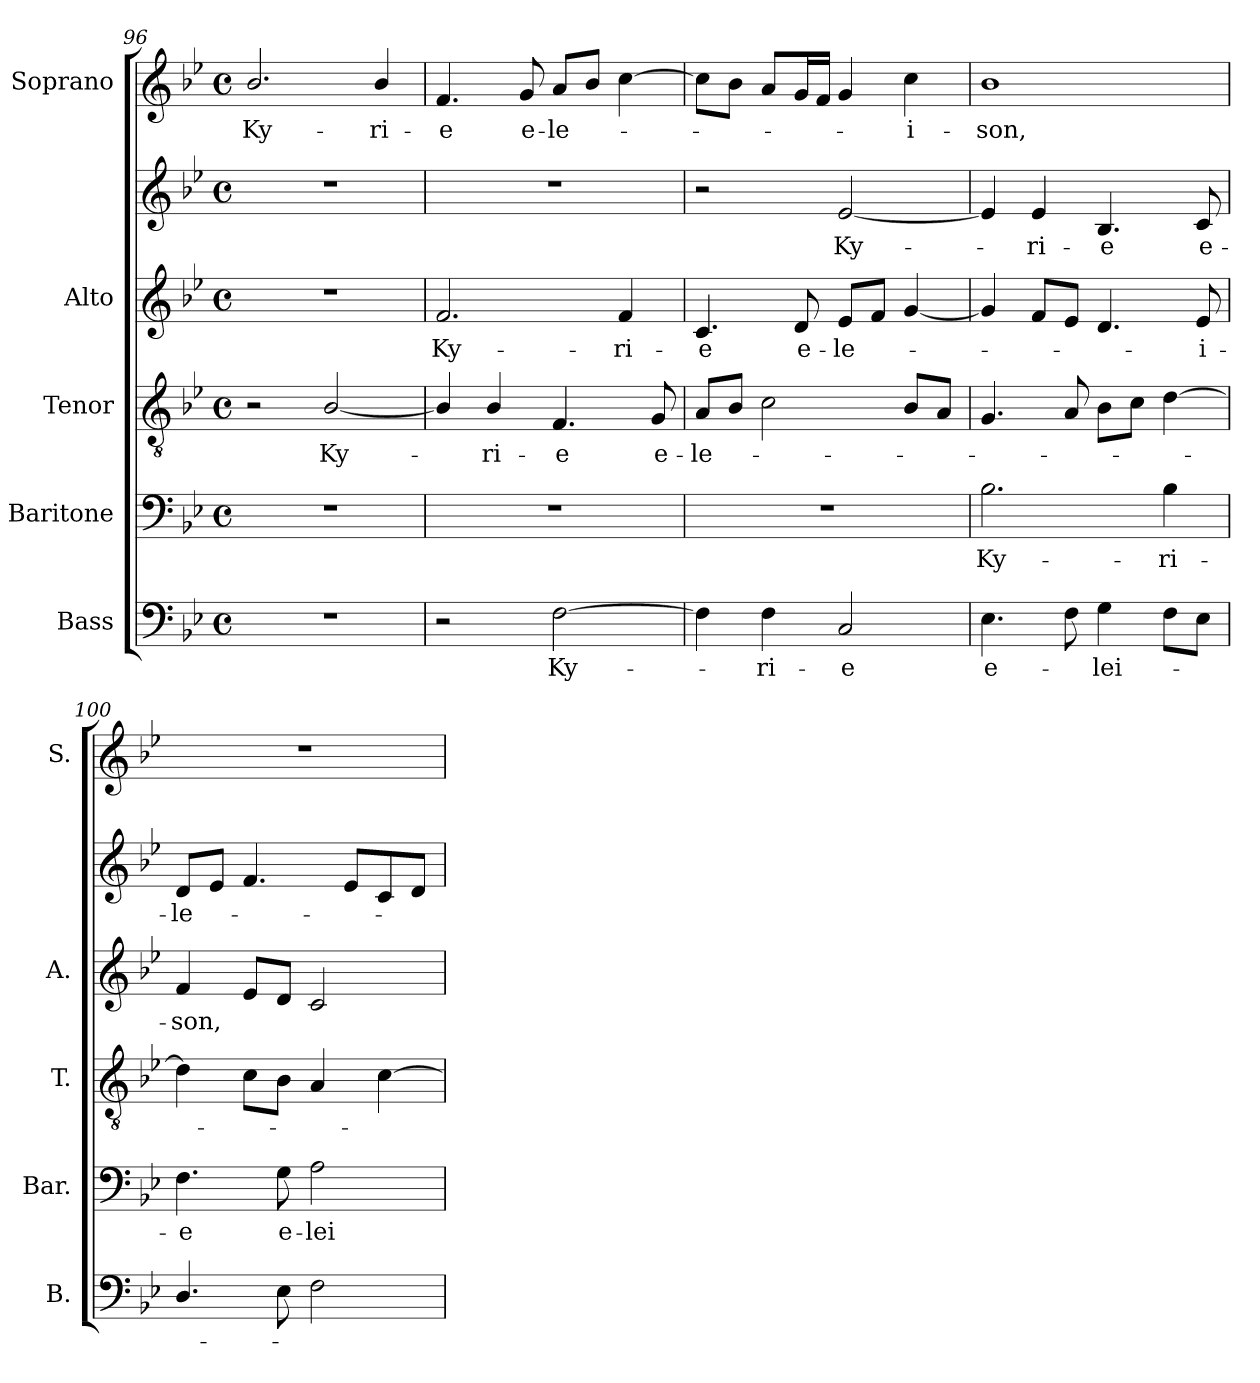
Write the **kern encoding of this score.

**kern	**text	**kern	**text	**kern	**text	**kern	**text	**kern	**text	**kern	**text
*part6	*part6	*part5	*part5	*part4	*part4	*part3	*part3	*part2	*part2	*part1	*part1
*staff6	*staff6	*staff5	*staff5	*staff4	*staff4	*staff3	*staff3	*staff2	*staff2	*staff1	*staff1
*I"Bass	*	*I"Baritone	*	*I"Tenor	*	*I"Alto	*	*	*	*I"Soprano	*
*I'B.	*	*I'Bar.	*	*I'T.	*	*I'A.	*	*	*	*I'S.	*
!!LO:PB:g=z
*clefF4	*	*clefF4	*	*clefGv2	*	*clefG2	*	*clefG2	*	*clefG2	*
*	*	*	*	*ITrd7c12	*	*	*	*	*	*	*
*k[b-e-]	*	*k[b-e-]	*	*k[b-e-]	*	*k[b-e-]	*	*k[b-e-]	*	*k[b-e-]	*
*B-:	*	*B-:	*	*B-:	*	*B-:	*	*B-:	*	*B-:	*
*M4/4	*	*M4/4	*	*M4/4	*	*M4/4	*	*M4/4	*	*M4/4	*
*met(c)	*	*met(c)	*	*met(c)	*	*met(c)	*	*met(c)	*	*met(c)	*
=96	=96	=96	=96	=96	=96	=96	=96	=96	=96	=96	=96
!	!	!	!	!	!	!	!	!	!	!	!LO:LY:b:color=#000000
1r	.	1r	.	2r	.	1r	.	1r	.	2.b-i/	Ky-
!	!	!	!	!	!LO:LY:b:color=#000000	!	!	!	!	!	!
.	.	.	.	[2BB-i/	Ky-	.	.	.	.	.	.
!	!	!	!	!	!	!	!	!	!	!	!LO:LY:b:color=#000000
.	.	.	.	.	.	.	.	.	.	4b-i/	-ri-
=97	=97	=97	=97	=97	=97	=97	=97	=97	=97	=97	=97
!	!	!	!	!	!	!	!LO:LY:b:color=#000000	!	!	!	!
!	!	!	!	!	!	!	!	!	!	!	!LO:LY:b:color=#000000
2r	.	1r	.	4BB-i/]	.	2.fi/	Ky-	1r	.	4.fi/	-e
!	!	!	!	!	!LO:LY:b:color=#000000	!	!	!	!	!	!
.	.	.	.	4BB-i/	-ri-	.	.	.	.	.	.
!	!	!	!	!	!	!	!	!	!	!	!LO:LY:b:color=#000000
.	.	.	.	.	.	.	.	.	.	8gi/	e-
!	!LO:LY:b:color=#000000	!	!	!	!	!	!	!	!	!	!
!	!	!	!	!	!LO:LY:b:color=#000000	!	!	!	!	!	!
!	!	!	!	!	!	!	!	!	!	!	!LO:LY:b:color=#000000
[2Fi\	Ky-	.	.	4.FFi/	-e	.	.	.	.	8ai/L	-le-
.	.	.	.	.	.	.	.	.	.	8b-i/J	.
!	!	!	!	!	!	!	!LO:LY:b:color=#000000	!	!	!	!
.	.	.	.	.	.	4fi/	-ri-	.	.	[4cci\	.
!	!	!	!	!	!LO:LY:b:color=#000000	!	!	!	!	!	!
.	.	.	.	8GGi/	e-	.	.	.	.	.	.
=98	=98	=98	=98	=98	=98	=98	=98	=98	=98	=98	=98
!	!	!	!	!	!LO:LY:b:color=#000000	!	!	!	!	!	!
!	!	!	!	!	!	!	!LO:LY:b:color=#000000	!	!	!	!
4Fi\]	.	1r	.	8AAi/L	-le-	4.ci/	-e	2r	.	8cci\L]	.
.	.	.	.	8BB-i/J	.	.	.	.	.	8b-i\J	.
!	!LO:LY:b:color=#000000	!	!	!	!	!	!	!	!	!	!
4Fi\	-ri-	.	.	2Ci\	.	.	.	.	.	8ai/L	.
!	!	!	!	!	!	!	!LO:LY:b:color=#000000	!	!	!	!
.	.	.	.	.	.	8di/	e-	.	.	16gi/L	.
.	.	.	.	.	.	.	.	.	.	16fi/JJ	.
!	!LO:LY:b:color=#000000	!	!	!	!	!	!	!	!	!	!
!	!	!	!	!	!	!	!LO:LY:b:color=#000000	!	!	!	!
!	!	!	!	!	!	!	!	!	!LO:LY:b:color=#000000	!	!
2Ci/	-e	.	.	.	.	8e-i/L	-le-	[2e-i/	Ky-	4gi/	.
.	.	.	.	.	.	8fi/J	.	.	.	.	.
!	!	!	!	!	!	!	!	!	!	!	!LO:LY:b:color=#000000
.	.	.	.	8BB-i/L	.	[4gi/	.	.	.	4cci\	-i-
.	.	.	.	8AAi/J	.	.	.	.	.	.	.
=99	=99	=99	=99	=99	=99	=99	=99	=99	=99	=99	=99
!	!LO:LY:b:color=#000000	!	!	!	!	!	!	!	!	!	!
!	!	!	!LO:LY:b:color=#000000	!	!	!	!	!	!	!	!
!	!	!	!	!	!	!	!	!	!	!	!LO:LY:b:color=#000000
4.E-i\	e-	2.B-i\	Ky-	4.GGi/	.	4gi/]	.	4e-i/]	.	1b-i	-son,
!	!	!	!	!	!	!	!	!	!LO:LY:b:color=#000000	!	!
.	.	.	.	.	.	8fi/L	.	4e-i/	-ri-	.	.
8Fi\	.	.	.	8AAi/	.	8e-i/J	.	.	.	.	.
!	!LO:LY:b:color=#000000	!	!	!	!	!	!	!	!	!	!
!	!	!	!	!	!	!	!	!	!LO:LY:b:color=#000000	!	!
4Gi\	-lei-	.	.	8BB-i\L	.	4.di/	.	4.B-i/	-e	.	.
.	.	.	.	8Ci\J	.	.	.	.	.	.	.
!	!	!	!LO:LY:b:color=#000000	!	!	!	!	!	!	!	!
8Fi\L	.	4B-i\	-ri-	[4Di\	.	.	.	.	.	.	.
!	!	!	!	!	!	!	!LO:LY:b:color=#000000	!	!	!	!
!	!	!	!	!	!	!	!	!	!LO:LY:b:color=#000000	!	!
8E-i\J	.	.	.	.	.	8e-i/	-i-	8ci/	e-	.	.
=100	=100	=100	=100	=100	=100	=100	=100	=100	=100	=100	=100
!	!	!	!LO:LY:b:color=#000000	!	!	!	!	!	!	!	!
!	!	!	!	!	!	!	!LO:LY:b:color=#000000	!	!	!	!
!	!	!	!	!	!	!	!	!	!LO:LY:b:color=#000000	!	!
4.Di/	.	4.Fi\	-e	4Di\]	.	4fi/	-son,	8di/L	-le-	1r	.
.	.	.	.	.	.	.	.	8e-i/J	.	.	.
.	.	.	.	8Ci\L	.	8e-i/L	.	4.fi/	.	.	.
!	!	!	!LO:LY:b:color=#000000	!	!	!	!	!	!	!	!
8E-i\	.	8Gi\	e-	8BB-i\J	.	8di/J	.	.	.	.	.
!	!	!	!LO:LY:b:color=#000000	!	!	!	!	!	!	!	!
2Fi\	.	2Ai\	-lei-	4AAi/	.	2ci/	.	.	.	.	.
.	.	.	.	.	.	.	.	8e-i/L	.	.	.
.	.	.	.	[4Ci\	.	.	.	8ci/	.	.	.
.	.	.	.	.	.	.	.	8di/J	.	.	.
=	=	=	=	=	=	=	=	=	=	=	=
*-	*-	*-	*-	*-	*-	*-	*-	*-	*-	*-	*-
